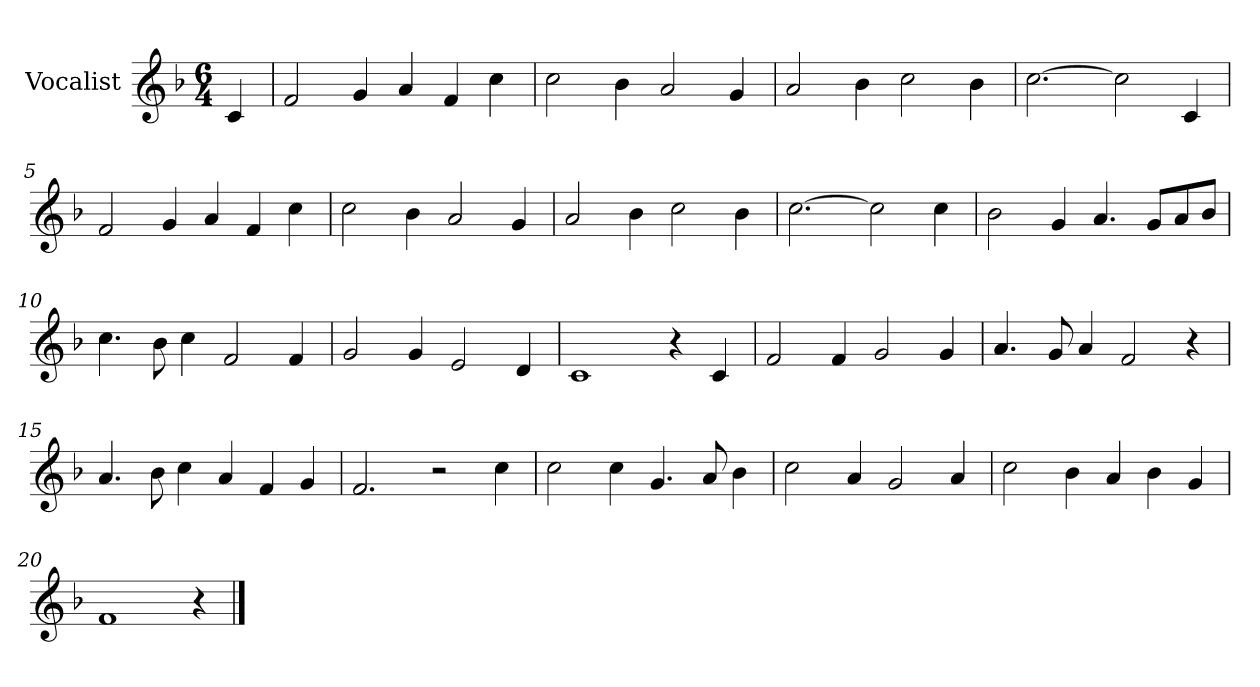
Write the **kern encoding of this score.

**kern
*part1
*staff1
*I"Vocalist
*k[b-]
*F:
*M6/4
=
4c
=1
2f
4g
4a
4f
4cc
=2
2cc
4b-
2a
4g
=3
2a
4b-
2cc
4b-
=4
[2.cc
2cc]
4c
=5
2f
4g
4a
4f
4cc
=6
2cc
4b-
2a
4g
=7
2a
4b-
2cc
4b-
=8
[2.cc
2cc]
4cc
=9
2b-
4g
4.a
8gL
8a
8b-J
=10
4.cc
8b-
4cc
2f
4f
=11
2g
4g
2e
4d
=12
1c
4r
4c
=13
2f
4f
2g
4g
=14
4.a
8g
4a
2f
4r
=15
4.a
8b-
4cc
4a
4f
4g
=16
2.f
2r
4cc
=17
2cc
4cc
4.g
8a
4b-
=18
2cc
4a
2g
4a
=19
2cc
4b-
4a
4b-
4g
=20
1f
4r
==
*-
